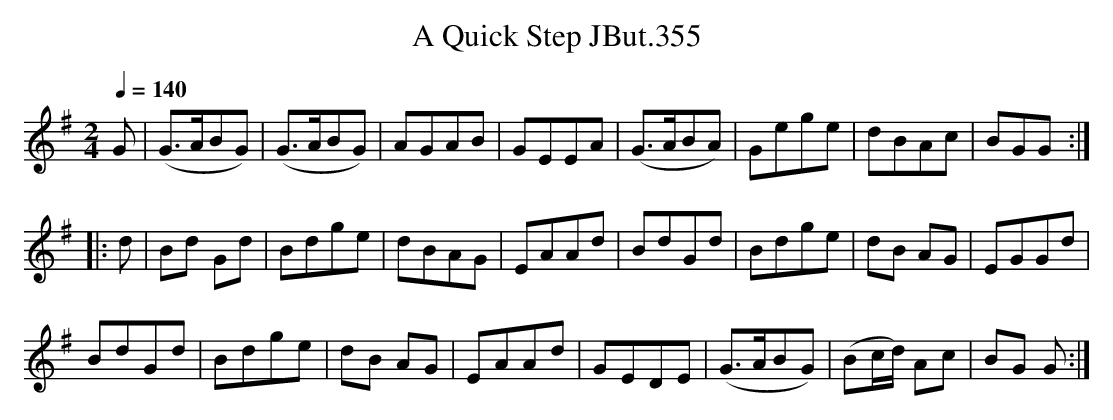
X:1
T:Quick Step JBut.355, A
Q:1/4=140
M:2/4
L:1/8
K:G
G|(G>ABG)|(G>ABG)|AGAB|GEEA|(G>ABA)|Gege|dBAc|BGG:|
|:d|Bd Gd|Bdge|dBAG|EAAd|BdGd|Bdge|dB AG|EGGd|
BdGd|Bdge|dB AG|EAAd|GEDE|(G>ABG)|(Bc/d/) Ac|BG G:|
